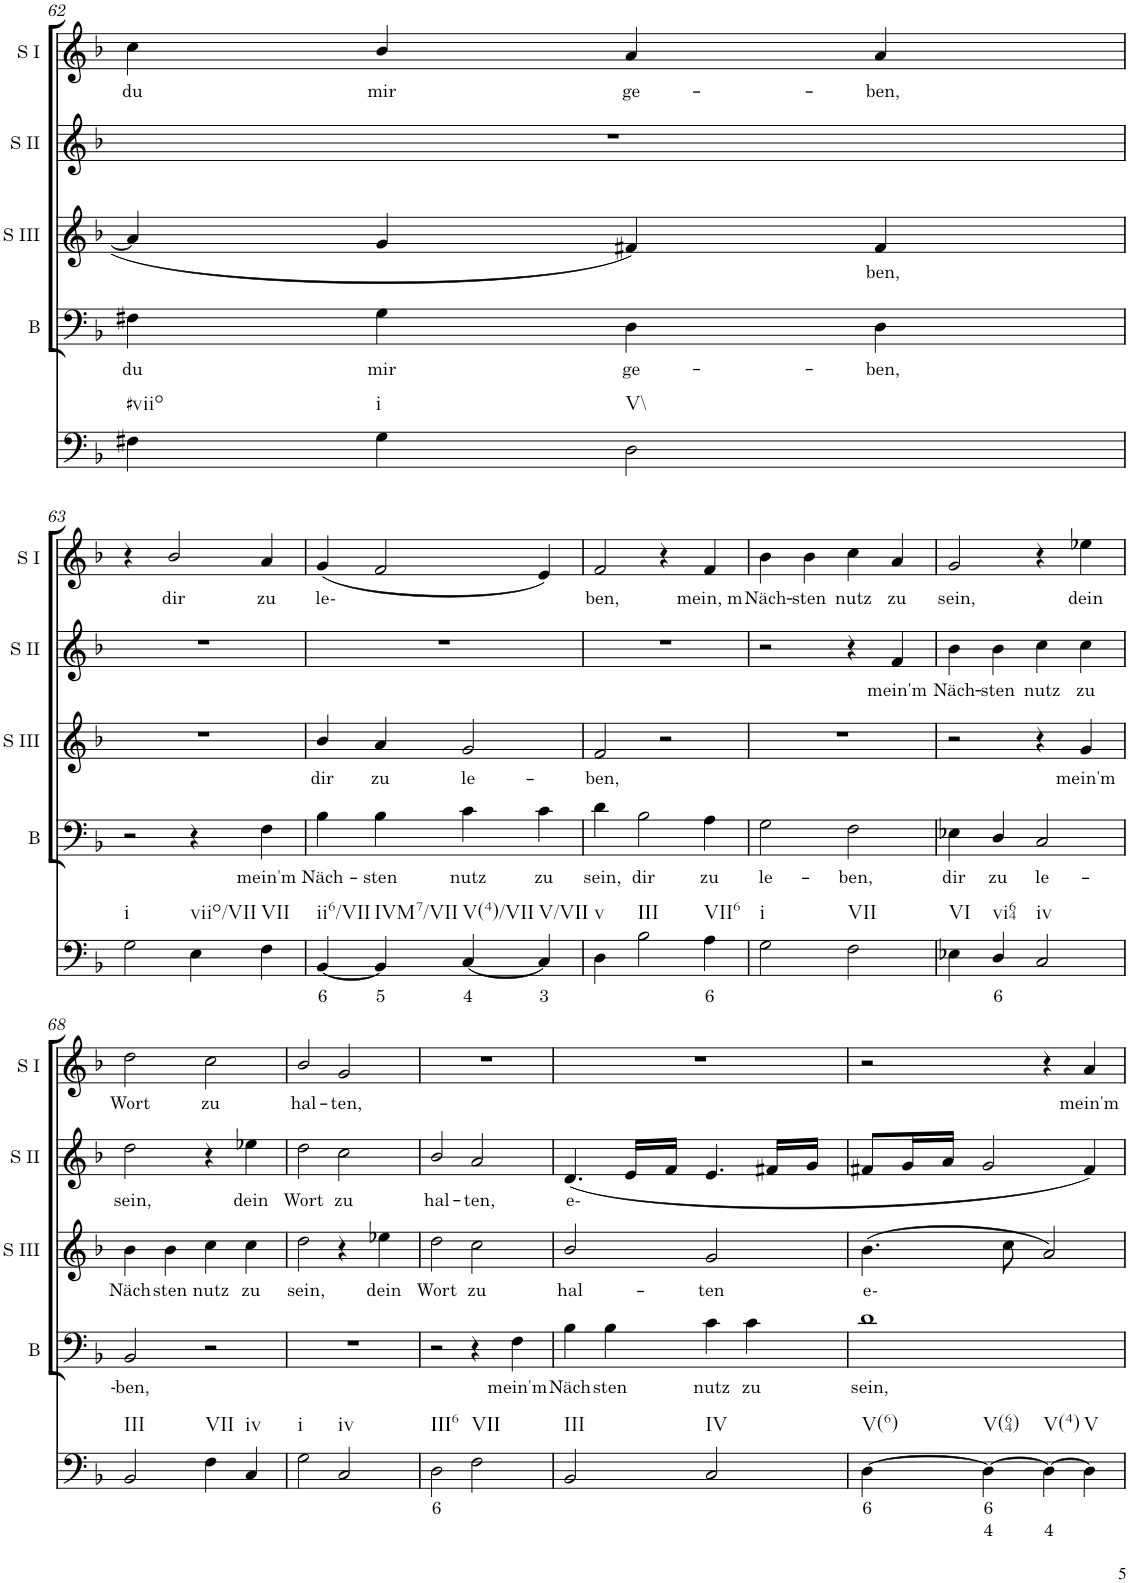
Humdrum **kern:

**kern	**text	**text	**kern	**text	**kern	**text	**kern	**text	**kern	**text
*part5	*part5	*part5	*part4	*part4	*part3	*part3	*part2	*part2	*part1	*part1
*staff5	*staff5	*staff5	*staff4	*staff4	*staff3	*staff3	*staff2	*staff2	*staff1	*staff1
*I"Continuo	*	*	*I"Bass	*	*I"Soprano III	*	*I"Soprano II	*	*I"Soprano I	*
*	*	*	*I'B	*	*I'S III	*	*I'S II	*	*I'S I	*
!!LO:PB:g=z
*clefF4	*	*	*clefF4	*	*clefG2	*	*clefG2	*	*clefG2	*
*k[b-]	*	*	*k[b-]	*	*k[b-]	*	*k[b-]	*	*k[b-]	*
*M4/4	*	*	*M4/4	*	*M4/4	*	*M4/4	*	*M4/4	*
=62	=62	=62	=62	=62	=62	=62	=62	=62	=62	=62
!LO:TX:b:t=#viio	!	!	!	!	!	!	!	!	!	!
!	!	!	!	!LO:LY:b	!	!	!	!	!	!LO:LY:b
4F#X\	.	.	4F#X\	du	4a/]	.	1r	.	4cc\	du
!LO:TX:b:t=i	!	!	!	!	!	!	!	!	!	!
!	!	!	!	!LO:LY:b	!	!	!	!	!	!LO:LY:b
4G\	.	.	4G\	mir	4g/	.	.	.	4b-/	mir
!LO:TX:b:t=V\\	!	!	!	!	!	!	!	!	!	!
!	!	!	!	!LO:LY:b	!	!	!	!	!	!LO:LY:b
2D\	.	.	4D\	ge-	4f#X/	.	.	.	4a/	ge-
!	!	!	!	!LO:LY:b	!	!LO:LY:b	!	!	!	!LO:LY:b
.	.	.	4D\	ben,	4f#/	ben,	.	.	4a/	ben,
!!LO:LB:g=z
=63	=63	=63	=63	=63	=63	=63	=63	=63	=63	=63
!LO:TX:b:t=i	!	!	!	!	!	!	!	!	!	!
2G\	.	.	2r	.	1r	.	1r	.	4r	.
!	!	!	!	!	!	!	!	!	!	!LO:LY:b
.	.	.	.	.	.	.	.	.	2b-/	dir
!LO:TX:b:t=viio/VII	!	!	!	!	!	!	!	!	!	!
4E\	.	.	4r	.	.	.	.	.	.	.
!LO:TX:b:t=VII	!	!	!	!	!	!	!	!	!	!
!	!	!	!	!LO:LY:b	!	!	!	!	!	!LO:LY:b
4F\	.	.	4F\	mein'm	.	.	.	.	4a/	zu
=64	=64	=64	=64	=64	=64	=64	=64	=64	=64	=64
!LO:TX:b:t=ii6/VII	!	!	!	!	!	!	!	!	!	!
!	!LO:LY:b	!	!	!LO:LY:b	!	!LO:LY:b	!	!	!	!LO:LY:b
[4BB-/	6	.	4B-\	Näch-	4b-/	dir	1r	.	(4g/	le-
!LO:TX:b:t=IVM7/VII	!	!	!	!	!	!	!	!	!	!
!	!LO:LY:b	!	!	!LO:LY:b	!	!LO:LY:b	!	!	!	!
4BB-/]	5	.	4B-\	sten	4a/	zu	.	.	2f/	.
!LO:TX:b:t=V(4)/VII	!	!	!	!	!	!	!	!	!	!
!	!LO:LY:b	!	!	!LO:LY:b	!	!LO:LY:b	!	!	!	!
[4C/	4	.	4c\	nutz	2g/	le-	.	.	.	.
!LO:TX:b:t=V/VII	!	!	!	!	!	!	!	!	!	!
!	!LO:LY:b	!	!	!LO:LY:b	!	!	!	!	!	!
4C/]	3	.	4c\	zu	.	.	.	.	4e/)	.
=65	=65	=65	=65	=65	=65	=65	=65	=65	=65	=65
!LO:TX:b:t=v	!	!	!	!	!	!	!	!	!	!
!	!	!	!	!LO:LY:b	!	!LO:LY:b	!	!	!	!LO:LY:b
4D\	.	.	4d\	sein,	2f/	ben,	1r	.	2f/	ben,
!LO:TX:b:t=III	!	!	!	!	!	!	!	!	!	!
!	!	!	!	!LO:LY:b	!	!	!	!	!	!
2B-\	.	.	2B-\	dir	.	.	.	.	.	.
.	.	.	.	.	2r	.	.	.	4r	.
!LO:TX:b:t=VII6	!	!	!	!	!	!	!	!	!	!
!	!LO:LY:b	!	!	!LO:LY:b	!	!	!	!	!	!LO:LY:b
4A\	6	.	4A\	zu	.	.	.	.	4f/	mein, m
=66	=66	=66	=66	=66	=66	=66	=66	=66	=66	=66
!LO:TX:b:t=i	!	!	!	!	!	!	!	!	!	!
!	!	!	!	!LO:LY:b	!	!	!	!	!	!LO:LY:b
2G\	.	.	2G\	le-	1r	.	2r	.	4b-\	Näch-
!	!	!	!	!	!	!	!	!	!	!LO:LY:b
.	.	.	.	.	.	.	.	.	4b-\	sten
!LO:TX:b:t=VII	!	!	!	!	!	!	!	!	!	!
!	!	!	!	!LO:LY:b	!	!	!	!	!	!LO:LY:b
2F\	.	.	2F\	ben,	.	.	4r	.	4cc\	nutz
!	!	!	!	!	!	!	!	!LO:LY:b	!	!LO:LY:b
.	.	.	.	.	.	.	4f/	mein'm	4a/	zu
=67	=67	=67	=67	=67	=67	=67	=67	=67	=67	=67
!LO:TX:b:t=VI	!	!	!	!	!	!	!	!	!	!
!	!	!	!	!LO:LY:b	!	!	!	!LO:LY:b	!	!LO:LY:b
4E-X\	.	.	4E-X\	dir	2r	.	4b-\	Näch-	2g/	sein,
!LO:TX:b:t=vi64	!	!	!	!	!	!	!	!	!	!
!	!LO:LY:b	!	!	!LO:LY:b	!	!	!	!LO:LY:b	!	!
4D/	6	.	4D/	zu	.	.	4b-\	sten	.	.
!LO:TX:b:t=iv	!	!	!	!	!	!	!	!	!	!
!	!	!	!	!LO:LY:b	!	!	!	!LO:LY:b	!	!
2C/	.	.	2C/	le-	4r	.	4cc\	nutz	4r	.
!	!	!	!	!	!	!LO:LY:b	!	!LO:LY:b	!	!LO:LY:b
.	.	.	.	.	4g/	mein'm	4cc\	zu	4ee-X\	dein
!!LO:LB:g=z
=68	=68	=68	=68	=68	=68	=68	=68	=68	=68	=68
!LO:TX:b:t=III	!	!	!	!	!	!	!	!	!	!
!	!	!	!	!LO:LY:b	!	!LO:LY:b	!	!LO:LY:b	!	!LO:LY:b
2BB-/	.	.	2BB-/	ben,	4b-\	Näch-	2dd\	sein,	2dd\	Wort
!	!	!	!	!	!	!LO:LY:b	!	!	!	!
.	.	.	.	.	4b-\	sten	.	.	.	.
!LO:TX:b:t=VII	!	!	!	!	!	!	!	!	!	!
!	!	!	!	!	!	!LO:LY:b	!	!	!	!LO:LY:b
4F\	.	.	2r	.	4cc\	nutz	4r	.	2cc\	zu
!LO:TX:b:t=iv	!	!	!	!	!	!	!	!	!	!
!	!	!	!	!	!	!LO:LY:b	!	!LO:LY:b	!	!
4C/	.	.	.	.	4cc\	zu	4ee-X\	dein	.	.
=69	=69	=69	=69	=69	=69	=69	=69	=69	=69	=69
!LO:TX:b:t=i	!	!	!	!	!	!	!	!	!	!
!	!	!	!	!	!	!LO:LY:b	!	!LO:LY:b	!	!LO:LY:b
2G\	.	.	1r	.	2dd\	sein,	2dd\	Wort	2b-/	hal-
!LO:TX:b:t=iv	!	!	!	!	!	!	!	!	!	!
!	!	!	!	!	!	!	!	!LO:LY:b	!	!LO:LY:b
2C/	.	.	.	.	4r	.	2cc\	zu	2g/	ten,
!	!	!	!	!	!	!LO:LY:b	!	!	!	!
.	.	.	.	.	4ee-X\	dein	.	.	.	.
=70	=70	=70	=70	=70	=70	=70	=70	=70	=70	=70
!LO:TX:b:t=III6	!	!	!	!	!	!	!	!	!	!
!	!LO:LY:b	!	!	!	!	!LO:LY:b	!	!LO:LY:b	!	!
2D\	6	.	2r	.	2dd\	Wort	2b-/	hal-	1r	.
!LO:TX:b:t=VII	!	!	!	!	!	!	!	!	!	!
!	!	!	!	!	!	!LO:LY:b	!	!LO:LY:b	!	!
2F\	.	.	4r	.	2cc\	zu	2a/	ten,	.	.
!	!	!	!	!LO:LY:b	!	!	!	!	!	!
.	.	.	4F\	mein'm	.	.	.	.	.	.
=71	=71	=71	=71	=71	=71	=71	=71	=71	=71	=71
!LO:TX:b:t=III	!	!	!	!	!	!	!	!	!	!
!	!	!	!	!LO:LY:b	!	!LO:LY:b	!	!LO:LY:b	!	!
2BB-/	.	.	4B-\	Näch-	2b-/	hal-	(4.d/	e-	1r	.
!	!	!	!	!LO:LY:b	!	!	!	!	!	!
.	.	.	4B-\	sten	.	.	.	.	.	.
.	.	.	.	.	.	.	16e/LL	.	.	.
.	.	.	.	.	.	.	16f/JJ	.	.	.
!LO:TX:b:t=IV	!	!	!	!	!	!	!	!	!	!
!	!	!	!	!LO:LY:b	!	!LO:LY:b	!	!	!	!
2C/	.	.	4c\	nutz	2g/	ten	4.e/	.	.	.
!	!	!	!	!LO:LY:b	!	!	!	!	!	!
.	.	.	4c\	zu	.	.	.	.	.	.
.	.	.	.	.	.	.	16f#X/LL	.	.	.
.	.	.	.	.	.	.	16g/JJ	.	.	.
=72	=72	=72	=72	=72	=72	=72	=72	=72	=72	=72
!LO:TX:b:t=V(6)	!	!	!	!	!	!	!	!	!	!
!	!LO:LY:b	!	!	!LO:LY:b	!	!LO:LY:b	!	!	!	!
[4D\	6	.	1d	sein,	(4.b-\	e-	8f#X/L	.	2r	.
.	.	.	.	.	.	.	16g/L	.	.	.
.	.	.	.	.	.	.	16a/JJ	.	.	.
!LO:TX:b:t=V(64)	!	!	!	!	!	!	!	!	!	!
!	!LO:LY:b	!LO:LY:b	!	!	!	!	!	!	!	!
4D\_	6	4	.	.	.	.	2g/	.	.	.
.	.	.	.	.	8cc\	.	.	.	.	.
!LO:TX:b:t=V(4)	!	!	!	!	!	!	!	!	!	!
!	!	!LO:LY:b	!	!	!	!	!	!	!	!
4D\_	.	4	.	.	2a/)	.	.	.	4r	.
!LO:TX:b:t=V	!	!	!	!	!	!	!	!	!	!
!	!	!	!	!	!	!	!	!	!	!LO:LY:b
4D\]	.	.	.	.	.	.	4f#/)	.	4a/	mein'm
=	=	=	=	=	=	=	=	=	=	=
*-	*-	*-	*-	*-	*-	*-	*-	*-	*-	*-
